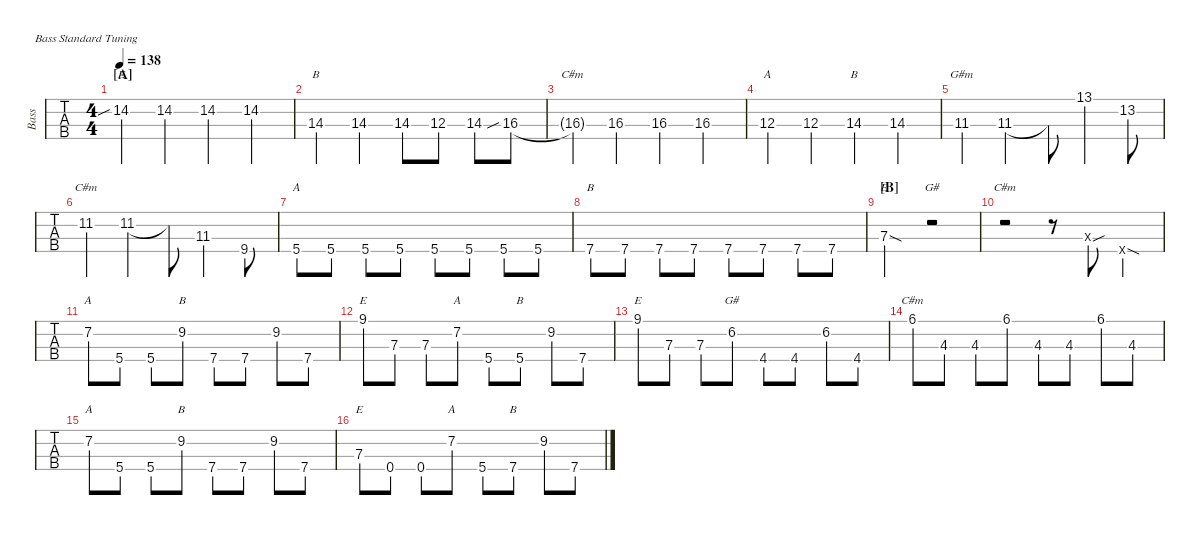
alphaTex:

\defaultSystemsLayout 4
\hideDynamics
\bracketExtendMode nobrackets
\track ("Bass" "Bass") {defaultSystemsLayout 4 instrument electricbassfinger}
\staff {tabs}
\tuning (G2 D2 A1 E1)
\chord ("E" x x 7 x) {firstfret 7 showdiagram false showfingering false}
\chord ("A" x x x 5) {showdiagram false showfingering false}
\chord ("B" x x x 7) {firstfret 7 showdiagram false showfingering false}
\chord ("E" x 14 x x) {firstfret 14 showdiagram false showfingering false}
\chord ("B" x x 14 x) {firstfret 14 showdiagram false showfingering false}
\chord ("C#m" x x 16 x) {firstfret 16 showdiagram false showfingering false}
\chord ("A" x x 12 x) {firstfret 12 showdiagram false showfingering false}
\chord ("G#m" x x 11 x) {firstfret 11 showdiagram false showfingering false}
\chord ("C#m" x 11 x x) {firstfret 11 showdiagram false showfingering false}
\chord ("G#" x x x x)
\chord ("C#m" x x x x)
\chord ("A" x 7 x x) {firstfret 7 showdiagram false showfingering false}
\chord ("B" x 9 x x) {firstfret 9 showdiagram false showfingering false}
\chord ("E" 9 x x x) {firstfret 9 showdiagram false showfingering false}
\chord ("B" x x x 5) {showdiagram false showfingering false}
\chord ("G#" x 6 x x) {firstfret 6 showdiagram false showfingering false}
\chord ("C#m" 6 x x x) {firstfret 6 showdiagram false showfingering false}
\ts (4 4)
\section ("A" "")
\tempo 138
\clef f4
\ks c
14.2{sib}.4{ch "E" dy mf} 14.2.4 14.2.4 14.2.4 |
14.3.4{ch "B"} 14.3.4 14.3.8 12.3.8 14.3.8 16.3{sib acc #}.8 |
16.3{t acc #}.4{ch "C#m"} 16.3{acc #}.4 16.3{acc #}.4 16.3{acc #}.4 |
12.3.4{ch "A"} 12.3.4 14.3.4{ch "B"} 14.3.4 |
11.3{acc #}.4{ch "G#m"} 11.3{acc #}.4 11.3{t acc #}.8 13.1{acc #}.4 13.2{acc #}.8 |
11.2{acc #}.4{ch "C#m"} 11.2{acc #}.4 11.2{t acc #}.8 11.3{acc #}.4 9.4{acc #}.8 |
5.4.8{ch "A"} 5.4.8 5.4.8 5.4.8 5.4.8 5.4.8 5.4.8 5.4.8 |
7.4.8{ch "B"} 7.4.8 7.4.8 7.4.8 7.4.8 7.4.8 7.4.8 7.4.8 |
\section ("B" "")
7.3{sod}.2{ch "E"} r.2{ch "G#"} |
r.2{ch "C#m"} r.8 0.3{sou x}.8 0.4{sod x}.4 |
7.2.8{ch "A"} 5.4.8 5.4.8 9.2.8{ch "B"} 7.4.8 7.4.8 9.2.8 7.4.8 |
9.1.8{ch "E"} 7.3.8 7.3.8 7.2.8{ch "A"} 5.4.8 5.4.8{ch "B"} 9.2.8 7.4.8 |
9.1.8{ch "E"} 7.3.8 7.3.8 6.2{acc #}.8{ch "G#"} 4.4{acc #}.8 4.4{acc #}.8 6.2{acc #}.8 4.4{acc #}.8 |
6.1{acc #}.8{ch "C#m"} 4.3{acc #}.8 4.3{acc #}.8 6.1{acc #}.8 4.3{acc #}.8 4.3{acc #}.8 6.1{acc #}.8 4.3{acc #}.8 |
7.2.8{ch "A"} 5.4.8 5.4.8 9.2.8{ch "B"} 7.4.8 7.4.8 9.2.8 7.4.8 |
7.3.8{ch "E"} 0.4.8 0.4.8 7.2.8{ch "A"} 5.4.8 7.4.8{ch "B"} 9.2.8 7.4.8
